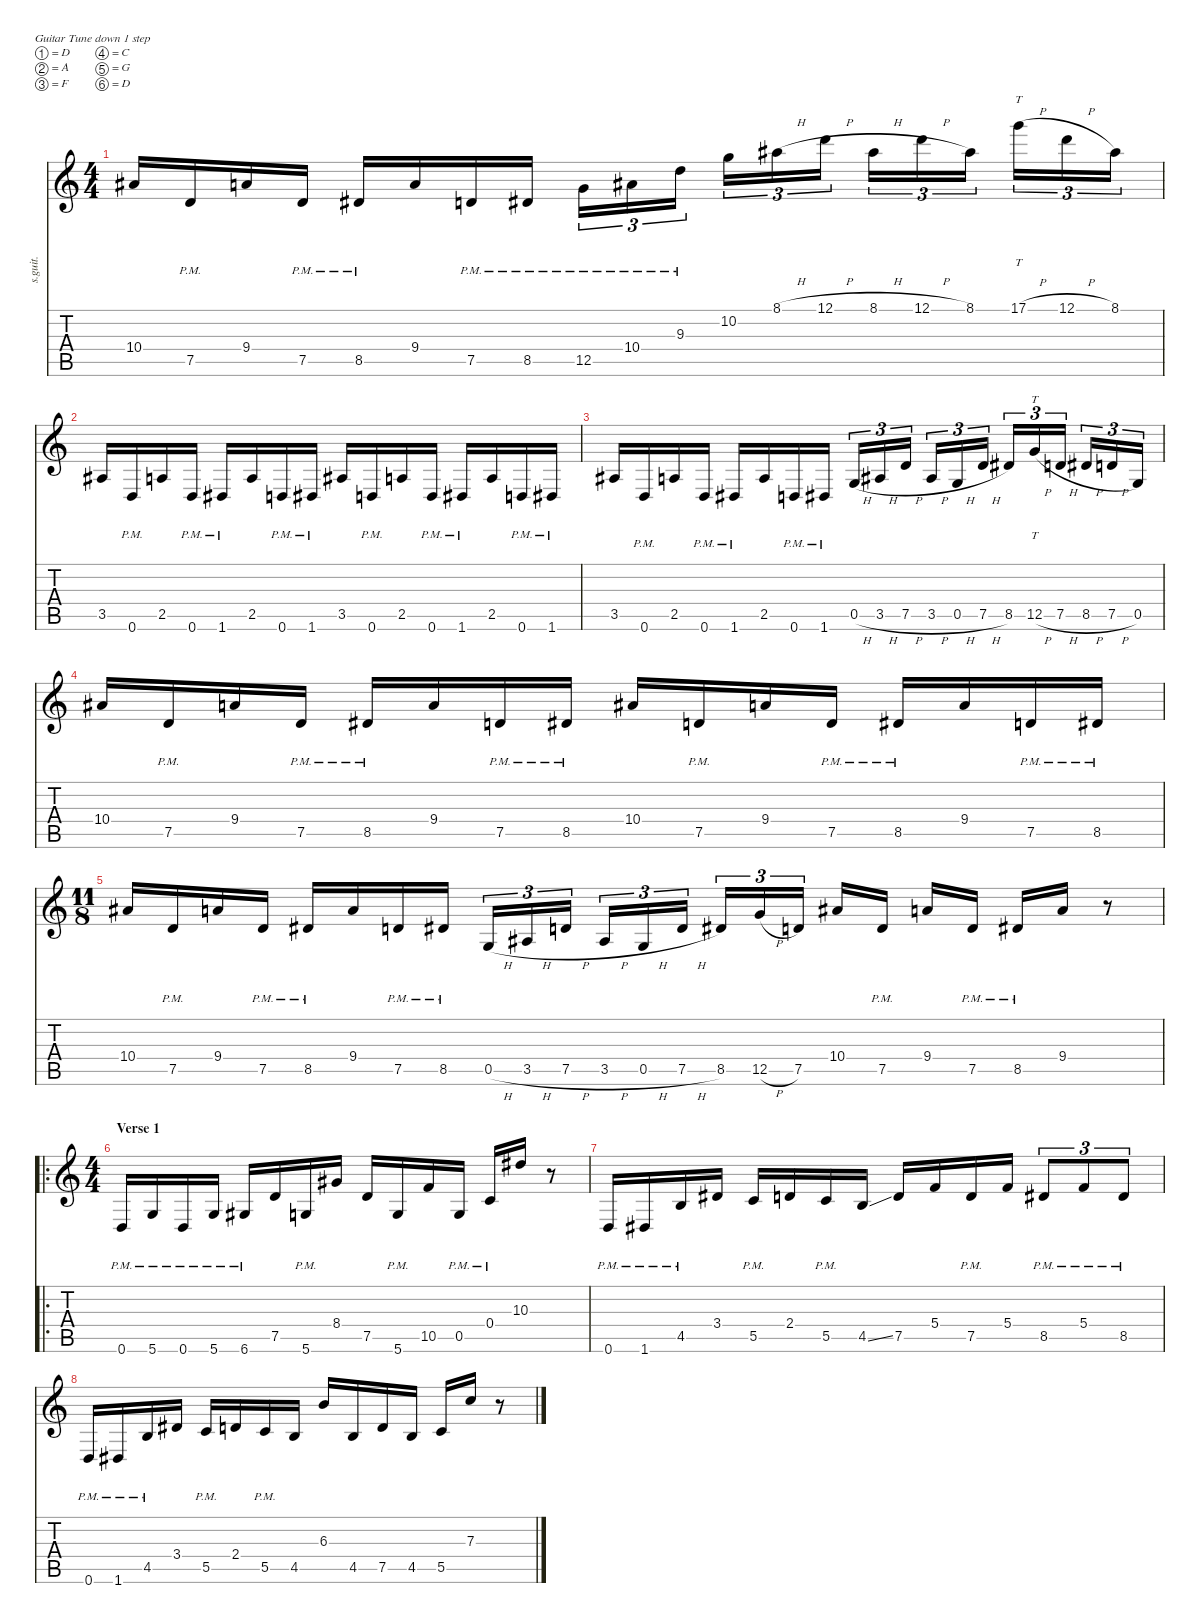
\defaultSystemsLayout 4
\hideDynamics
\bracketExtendMode nobrackets
\track ("Muhammed Suicmez" "s.guit.") {instrument distortionguitar}
\staff {score tabs}
\tuning (D4 A3 F3 C3 G2 D2)
\ts (4 4)
\tempo (120 hide)
\clef g2
\ks c
10.4{acc #}.16{lyrics (0 "") lyrics (1 "") lyrics (2 "") lyrics (3 "") lyrics (4 "") dy f} 7.5{pm}.16{lyrics (0 "") lyrics (1 "") lyrics (2 "") lyrics (3 "") lyrics (4 "")} 9.4.16{lyrics (0 "") lyrics (1 "") lyrics (2 "") lyrics (3 "") lyrics (4 "")} 7.5{pm}.16{lyrics (0 "") lyrics (1 "") lyrics (2 "") lyrics (3 "") lyrics (4 "")} 8.5{pm acc #}.16{lyrics (0 "") lyrics (1 "") lyrics (2 "") lyrics (3 "") lyrics (4 "")} 9.4.16{lyrics (0 "") lyrics (1 "") lyrics (2 "") lyrics (3 "") lyrics (4 "")} 7.5{pm}.16{lyrics (0 "") lyrics (1 "") lyrics (2 "") lyrics (3 "") lyrics (4 "")} 8.5{pm acc #}.16{lyrics (0 "") lyrics (1 "") lyrics (2 "") lyrics (3 "") lyrics (4 "")} 12.5{pm}.16{tu (3 2) lyrics (0 "") lyrics (1 "") lyrics (2 "") lyrics (3 "") lyrics (4 "")} 10.4{pm acc #}.16{tu (3 2) lyrics (0 "") lyrics (1 "") lyrics (2 "") lyrics (3 "") lyrics (4 "")} 9.3{pm}.16{tu (3 2) lyrics (0 "") lyrics (1 "") lyrics (2 "") lyrics (3 "") lyrics (4 "")} 10.2.16{tu (3 2) lyrics (0 "") lyrics (1 "") lyrics (2 "") lyrics (3 "") lyrics (4 "")} 8.1{h acc #}.16{tu (3 2) lyrics (0 "") lyrics (1 "") lyrics (2 "") lyrics (3 "") lyrics (4 "")} 12.1{h}.16{tu (3 2) lyrics (0 "") lyrics (1 "") lyrics (2 "") lyrics (3 "") lyrics (4 "")} 8.1{h acc #}.16{tu (3 2) lyrics (0 "") lyrics (1 "") lyrics (2 "") lyrics (3 "") lyrics (4 "")} 12.1{h}.16{tu (3 2) lyrics (0 "") lyrics (1 "") lyrics (2 "") lyrics (3 "") lyrics (4 "")} 8.1{acc #}.16{tu (3 2) lyrics (0 "") lyrics (1 "") lyrics (2 "") lyrics (3 "") lyrics (4 "")} 17.1{h}.16{tt tu (3 2) lyrics (0 "") lyrics (1 "") lyrics (2 "") lyrics (3 "") lyrics (4 "")} 12.1{h}.16{tu (3 2) lyrics (0 "") lyrics (1 "") lyrics (2 "") lyrics (3 "") lyrics (4 "")} 8.1{acc #}.16{tu (3 2) lyrics (0 "") lyrics (1 "") lyrics (2 "") lyrics (3 "") lyrics (4 "")} |
3.5{acc #}.16{lyrics (0 "") lyrics (1 "") lyrics (2 "") lyrics (3 "") lyrics (4 "")} 0.6{pm}.16{lyrics (0 "") lyrics (1 "") lyrics (2 "") lyrics (3 "") lyrics (4 "")} 2.5.16{lyrics (0 "") lyrics (1 "") lyrics (2 "") lyrics (3 "") lyrics (4 "")} 0.6{pm}.16{lyrics (0 "") lyrics (1 "") lyrics (2 "") lyrics (3 "") lyrics (4 "")} 1.6{pm acc #}.16{lyrics (0 "") lyrics (1 "") lyrics (2 "") lyrics (3 "") lyrics (4 "")} 2.5.16{lyrics (0 "") lyrics (1 "") lyrics (2 "") lyrics (3 "") lyrics (4 "")} 0.6{pm}.16{lyrics (0 "") lyrics (1 "") lyrics (2 "") lyrics (3 "") lyrics (4 "")} 1.6{pm acc #}.16{lyrics (0 "") lyrics (1 "") lyrics (2 "") lyrics (3 "") lyrics (4 "")} 3.5{acc #}.16{lyrics (0 "") lyrics (1 "") lyrics (2 "") lyrics (3 "") lyrics (4 "")} 0.6{pm}.16{lyrics (0 "") lyrics (1 "") lyrics (2 "") lyrics (3 "") lyrics (4 "")} 2.5.16{lyrics (0 "") lyrics (1 "") lyrics (2 "") lyrics (3 "") lyrics (4 "")} 0.6{pm}.16{lyrics (0 "") lyrics (1 "") lyrics (2 "") lyrics (3 "") lyrics (4 "")} 1.6{pm acc #}.16{lyrics (0 "") lyrics (1 "") lyrics (2 "") lyrics (3 "") lyrics (4 "")} 2.5.16{lyrics (0 "") lyrics (1 "") lyrics (2 "") lyrics (3 "") lyrics (4 "")} 0.6{pm}.16{lyrics (0 "") lyrics (1 "") lyrics (2 "") lyrics (3 "") lyrics (4 "")} 1.6{pm acc #}.16{lyrics (0 "") lyrics (1 "") lyrics (2 "") lyrics (3 "") lyrics (4 "")} |
3.5{acc #}.16{lyrics (0 "") lyrics (1 "") lyrics (2 "") lyrics (3 "") lyrics (4 "")} 0.6{pm}.16{lyrics (0 "") lyrics (1 "") lyrics (2 "") lyrics (3 "") lyrics (4 "")} 2.5.16{lyrics (0 "") lyrics (1 "") lyrics (2 "") lyrics (3 "") lyrics (4 "")} 0.6{pm}.16{lyrics (0 "") lyrics (1 "") lyrics (2 "") lyrics (3 "") lyrics (4 "")} 1.6{pm acc #}.16{lyrics (0 "") lyrics (1 "") lyrics (2 "") lyrics (3 "") lyrics (4 "")} 2.5.16{lyrics (0 "") lyrics (1 "") lyrics (2 "") lyrics (3 "") lyrics (4 "")} 0.6{pm}.16{lyrics (0 "") lyrics (1 "") lyrics (2 "") lyrics (3 "") lyrics (4 "")} 1.6{pm acc #}.16{lyrics (0 "") lyrics (1 "") lyrics (2 "") lyrics (3 "") lyrics (4 "")} 0.5{h}.16{tu (3 2) lyrics (0 "") lyrics (1 "") lyrics (2 "") lyrics (3 "") lyrics (4 "") dy mf} 3.5{h acc #}.16{tu (3 2) lyrics (0 "") lyrics (1 "") lyrics (2 "") lyrics (3 "") lyrics (4 "")} 7.5{h}.16{tu (3 2) lyrics (0 "") lyrics (1 "") lyrics (2 "") lyrics (3 "") lyrics (4 "")} 3.5{h acc #}.16{tu (3 2) lyrics (0 "") lyrics (1 "") lyrics (2 "") lyrics (3 "") lyrics (4 "")} 0.5{h}.16{tu (3 2) lyrics (0 "") lyrics (1 "") lyrics (2 "") lyrics (3 "") lyrics (4 "")} 7.5{h}.16{tu (3 2) lyrics (0 "") lyrics (1 "") lyrics (2 "") lyrics (3 "") lyrics (4 "")} 8.5{acc #}.16{tu (3 2) lyrics (0 "") lyrics (1 "") lyrics (2 "") lyrics (3 "") lyrics (4 "")} 12.5{h}.16{tt tu (3 2) lyrics (0 "") lyrics (1 "") lyrics (2 "") lyrics (3 "") lyrics (4 "")} 7.5{h}.16{tu (3 2) lyrics (0 "") lyrics (1 "") lyrics (2 "") lyrics (3 "") lyrics (4 "")} 8.5{h acc #}.16{tu (3 2) lyrics (0 "") lyrics (1 "") lyrics (2 "") lyrics (3 "") lyrics (4 "")} 7.5{h}.16{tu (3 2) lyrics (0 "") lyrics (1 "") lyrics (2 "") lyrics (3 "") lyrics (4 "")} 0.5.16{tu (3 2) lyrics (0 "") lyrics (1 "") lyrics (2 "") lyrics (3 "") lyrics (4 "")} |
10.4{acc #}.16{lyrics (0 "") lyrics (1 "") lyrics (2 "") lyrics (3 "") lyrics (4 "") dy f} 7.5{pm}.16{lyrics (0 "") lyrics (1 "") lyrics (2 "") lyrics (3 "") lyrics (4 "")} 9.4.16{lyrics (0 "") lyrics (1 "") lyrics (2 "") lyrics (3 "") lyrics (4 "")} 7.5{pm}.16{lyrics (0 "") lyrics (1 "") lyrics (2 "") lyrics (3 "") lyrics (4 "")} 8.5{pm acc #}.16{lyrics (0 "") lyrics (1 "") lyrics (2 "") lyrics (3 "") lyrics (4 "")} 9.4.16{lyrics (0 "") lyrics (1 "") lyrics (2 "") lyrics (3 "") lyrics (4 "")} 7.5{pm}.16{lyrics (0 "") lyrics (1 "") lyrics (2 "") lyrics (3 "") lyrics (4 "")} 8.5{pm acc #}.16{lyrics (0 "") lyrics (1 "") lyrics (2 "") lyrics (3 "") lyrics (4 "")} 10.4{acc #}.16{lyrics (0 "") lyrics (1 "") lyrics (2 "") lyrics (3 "") lyrics (4 "")} 7.5{pm}.16{lyrics (0 "") lyrics (1 "") lyrics (2 "") lyrics (3 "") lyrics (4 "")} 9.4.16{lyrics (0 "") lyrics (1 "") lyrics (2 "") lyrics (3 "") lyrics (4 "")} 7.5{pm}.16{lyrics (0 "") lyrics (1 "") lyrics (2 "") lyrics (3 "") lyrics (4 "")} 8.5{pm acc #}.16{lyrics (0 "") lyrics (1 "") lyrics (2 "") lyrics (3 "") lyrics (4 "")} 9.4.16{lyrics (0 "") lyrics (1 "") lyrics (2 "") lyrics (3 "") lyrics (4 "")} 7.5{pm}.16{lyrics (0 "") lyrics (1 "") lyrics (2 "") lyrics (3 "") lyrics (4 "")} 8.5{pm acc #}.16{lyrics (0 "") lyrics (1 "") lyrics (2 "") lyrics (3 "") lyrics (4 "")} |
\ts (11 8)
\beaming (8 2 2 2 2)
10.4{acc #}.16{lyrics (0 "") lyrics (1 "") lyrics (2 "") lyrics (3 "") lyrics (4 "")} 7.5{pm}.16{lyrics (0 "") lyrics (1 "") lyrics (2 "") lyrics (3 "") lyrics (4 "")} 9.4.16{lyrics (0 "") lyrics (1 "") lyrics (2 "") lyrics (3 "") lyrics (4 "")} 7.5{pm}.16{lyrics (0 "") lyrics (1 "") lyrics (2 "") lyrics (3 "") lyrics (4 "")} 8.5{pm acc #}.16{lyrics (0 "") lyrics (1 "") lyrics (2 "") lyrics (3 "") lyrics (4 "")} 9.4.16{lyrics (0 "") lyrics (1 "") lyrics (2 "") lyrics (3 "") lyrics (4 "")} 7.5{pm}.16{lyrics (0 "") lyrics (1 "") lyrics (2 "") lyrics (3 "") lyrics (4 "")} 8.5{pm acc #}.16{lyrics (0 "") lyrics (1 "") lyrics (2 "") lyrics (3 "") lyrics (4 "")} 0.5{h}.16{tu (3 2) lyrics (0 "") lyrics (1 "") lyrics (2 "") lyrics (3 "") lyrics (4 "") dy mf} 3.5{h acc #}.16{tu (3 2) lyrics (0 "") lyrics (1 "") lyrics (2 "") lyrics (3 "") lyrics (4 "")} 7.5{h}.16{tu (3 2) lyrics (0 "") lyrics (1 "") lyrics (2 "") lyrics (3 "") lyrics (4 "")} 3.5{h acc #}.16{tu (3 2) lyrics (0 "") lyrics (1 "") lyrics (2 "") lyrics (3 "") lyrics (4 "")} 0.5{h}.16{tu (3 2) lyrics (0 "") lyrics (1 "") lyrics (2 "") lyrics (3 "") lyrics (4 "")} 7.5{h}.16{tu (3 2) lyrics (0 "") lyrics (1 "") lyrics (2 "") lyrics (3 "") lyrics (4 "")} 8.5{acc #}.16{tu (3 2) lyrics (0 "") lyrics (1 "") lyrics (2 "") lyrics (3 "") lyrics (4 "")} 12.5{h}.16{tu (3 2) lyrics (0 "") lyrics (1 "") lyrics (2 "") lyrics (3 "") lyrics (4 "")} 7.5.16{tu (3 2) lyrics (0 "") lyrics (1 "") lyrics (2 "") lyrics (3 "") lyrics (4 "")} 10.4{acc #}.16{lyrics (0 "") lyrics (1 "") lyrics (2 "") lyrics (3 "") lyrics (4 "") dy f} 7.5{pm}.16{lyrics (0 "") lyrics (1 "") lyrics (2 "") lyrics (3 "") lyrics (4 "") dy mf} 9.4.16{lyrics (0 "") lyrics (1 "") lyrics (2 "") lyrics (3 "") lyrics (4 "") dy f} 7.5{pm}.16{lyrics (0 "") lyrics (1 "") lyrics (2 "") lyrics (3 "") lyrics (4 "")} 8.5{pm acc #}.16{lyrics (0 "") lyrics (1 "") lyrics (2 "") lyrics (3 "") lyrics (4 "")} 9.4.16{lyrics (0 "") lyrics (1 "") lyrics (2 "") lyrics (3 "") lyrics (4 "")} r.8 |
\ro
\ts (4 4)
\beaming (8 2 2 2 2)
\section ("" "Verse 1")
0.6{pm}.16{lyrics (0 "") lyrics (1 "") lyrics (2 "") lyrics (3 "") lyrics (4 "")} 5.6{pm}.16{lyrics (0 "") lyrics (1 "") lyrics (2 "") lyrics (3 "") lyrics (4 "")} 0.6{pm}.16{lyrics (0 "") lyrics (1 "") lyrics (2 "") lyrics (3 "") lyrics (4 "")} 5.6{pm}.16{lyrics (0 "") lyrics (1 "") lyrics (2 "") lyrics (3 "") lyrics (4 "")} 6.6{pm acc #}.16{lyrics (0 "") lyrics (1 "") lyrics (2 "") lyrics (3 "") lyrics (4 "")} 7.5.16{lyrics (0 "") lyrics (1 "") lyrics (2 "") lyrics (3 "") lyrics (4 "")} 5.6{pm}.16{lyrics (0 "") lyrics (1 "") lyrics (2 "") lyrics (3 "") lyrics (4 "")} 8.4{acc #}.16{lyrics (0 "") lyrics (1 "") lyrics (2 "") lyrics (3 "") lyrics (4 "")} 7.5.16{lyrics (0 "") lyrics (1 "") lyrics (2 "") lyrics (3 "") lyrics (4 "")} 5.6{pm}.16{lyrics (0 "") lyrics (1 "") lyrics (2 "") lyrics (3 "") lyrics (4 "")} 10.5.16{lyrics (0 "") lyrics (1 "") lyrics (2 "") lyrics (3 "") lyrics (4 "")} 0.5{pm}.16{lyrics (0 "") lyrics (1 "") lyrics (2 "") lyrics (3 "") lyrics (4 "")} 0.4{pm}.16{lyrics (0 "") lyrics (1 "") lyrics (2 "") lyrics (3 "") lyrics (4 "")} 10.3{acc #}.16{lyrics (0 "") lyrics (1 "") lyrics (2 "") lyrics (3 "") lyrics (4 "")} r.8 |
0.6{pm}.16{lyrics (0 "") lyrics (1 "") lyrics (2 "") lyrics (3 "") lyrics (4 "")} 1.6{pm acc #}.16{lyrics (0 "") lyrics (1 "") lyrics (2 "") lyrics (3 "") lyrics (4 "")} 4.5{pm}.16{lyrics (0 "") lyrics (1 "") lyrics (2 "") lyrics (3 "") lyrics (4 "")} 3.4{acc #}.16{lyrics (0 "") lyrics (1 "") lyrics (2 "") lyrics (3 "") lyrics (4 "")} 5.5{pm}.16{lyrics (0 "") lyrics (1 "") lyrics (2 "") lyrics (3 "") lyrics (4 "")} 2.4.16{lyrics (0 "") lyrics (1 "") lyrics (2 "") lyrics (3 "") lyrics (4 "")} 5.5{pm}.16{lyrics (0 "") lyrics (1 "") lyrics (2 "") lyrics (3 "") lyrics (4 "")} 4.5{ss}.16{lyrics (0 "") lyrics (1 "") lyrics (2 "") lyrics (3 "") lyrics (4 "")} 7.5.16{lyrics (0 "") lyrics (1 "") lyrics (2 "") lyrics (3 "") lyrics (4 "")} 5.4.16{lyrics (0 "") lyrics (1 "") lyrics (2 "") lyrics (3 "") lyrics (4 "")} 7.5{pm}.16{lyrics (0 "") lyrics (1 "") lyrics (2 "") lyrics (3 "") lyrics (4 "")} 5.4.16{lyrics (0 "") lyrics (1 "") lyrics (2 "") lyrics (3 "") lyrics (4 "")} 8.5{pm acc #}.8{tu (3 2) lyrics (0 "") lyrics (1 "") lyrics (2 "") lyrics (3 "") lyrics (4 "")} 5.4{pm}.8{tu (3 2) lyrics (0 "") lyrics (1 "") lyrics (2 "") lyrics (3 "") lyrics (4 "")} 8.5{pm acc #}.8{tu (3 2) lyrics (0 "") lyrics (1 "") lyrics (2 "") lyrics (3 "") lyrics (4 "")} |
0.6{pm}.16{lyrics (0 "") lyrics (1 "") lyrics (2 "") lyrics (3 "") lyrics (4 "")} 1.6{pm acc #}.16{lyrics (0 "") lyrics (1 "") lyrics (2 "") lyrics (3 "") lyrics (4 "")} 4.5{pm}.16{lyrics (0 "") lyrics (1 "") lyrics (2 "") lyrics (3 "") lyrics (4 "")} 3.4{acc #}.16{lyrics (0 "") lyrics (1 "") lyrics (2 "") lyrics (3 "") lyrics (4 "")} 5.5{pm}.16{lyrics (0 "") lyrics (1 "") lyrics (2 "") lyrics (3 "") lyrics (4 "")} 2.4.16{lyrics (0 "") lyrics (1 "") lyrics (2 "") lyrics (3 "") lyrics (4 "")} 5.5{pm}.16{lyrics (0 "") lyrics (1 "") lyrics (2 "") lyrics (3 "") lyrics (4 "")} 4.5.16{lyrics (0 "") lyrics (1 "") lyrics (2 "") lyrics (3 "") lyrics (4 "")} 6.3.16{lyrics (0 "") lyrics (1 "") lyrics (2 "") lyrics (3 "") lyrics (4 "")} 4.5.16{lyrics (0 "") lyrics (1 "") lyrics (2 "") lyrics (3 "") lyrics (4 "")} 7.5.16{lyrics (0 "") lyrics (1 "") lyrics (2 "") lyrics (3 "") lyrics (4 "")} 4.5.16{lyrics (0 "") lyrics (1 "") lyrics (2 "") lyrics (3 "") lyrics (4 "")} 5.5.16{lyrics (0 "") lyrics (1 "") lyrics (2 "") lyrics (3 "") lyrics (4 "")} 7.3.16{lyrics (0 "") lyrics (1 "") lyrics (2 "") lyrics (3 "") lyrics (4 "")} r.8
